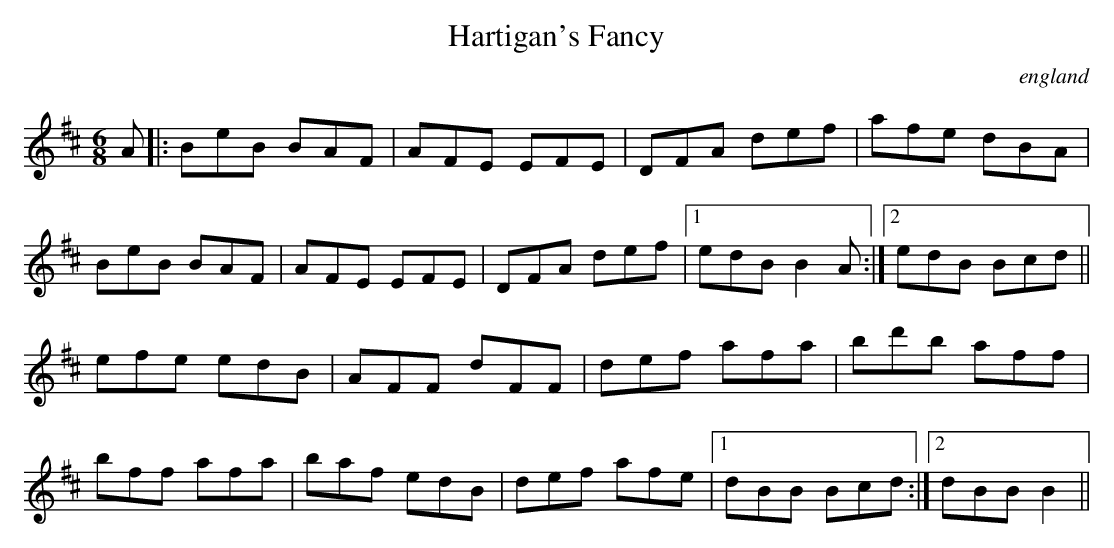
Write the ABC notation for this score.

X:1
T:Hartigan's Fancy
O:england
M:6/8
L:1/8
K:Bm
A|:BeB BAF|AFE EFE|DFA def|afe dBA|
BeB BAF|AFE EFE|DFA def|1 edB B2 A:|2 edB Bcd||
efe edB|AFF dFF|def afa|bd'b aff|
bff afa|baf edB|def afe|1 dBB Bcd:|2 dBB B2||
